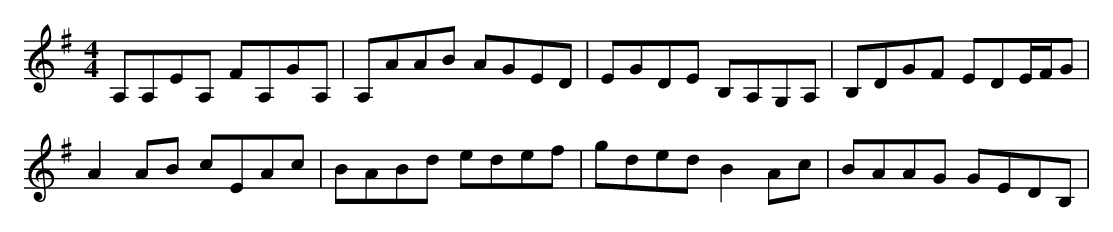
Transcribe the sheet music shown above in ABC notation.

X:1
M:4/4
K:Ador
A,A,EA, FA,GA,|A,AAB AGED|EGDE B,A,G,A,|B,DGF EDE/F/G|
A2AB cEAc|BABd edef|gded B2Ac|BAAG GEDB,|
